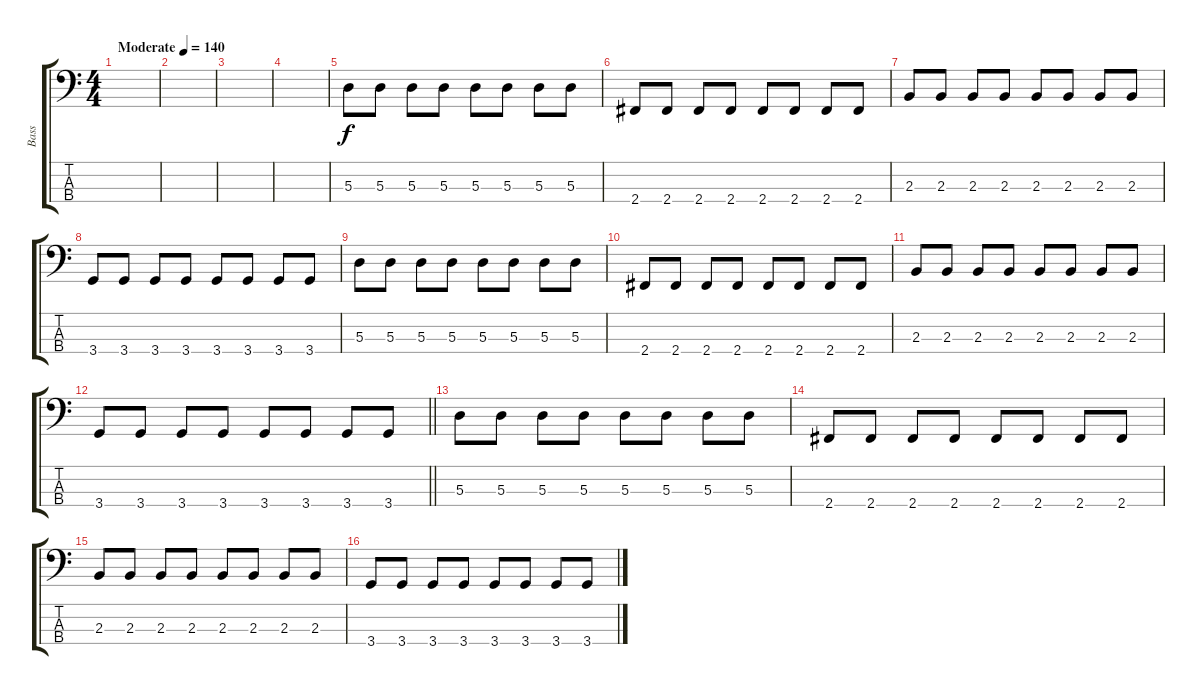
\track ("Bass" "Bass") {instrument electricbassfinger}
\staff {score tabs}
\tuning (G2 D2 A1 E1) {hide}
\ts (4 4)
\tempo (140 "Moderate")
\clef f4
\ks c
|
|
|
|
5.3.8 5.3.8 5.3.8 5.3.8 5.3.8 5.3.8 5.3.8 5.3.8 |
2.4.8 2.4.8 2.4.8 2.4.8 2.4.8 2.4.8 2.4.8 2.4.8 |
2.3.8 2.3.8 2.3.8 2.3.8 2.3.8 2.3.8 2.3.8 2.3.8 |
3.4.8 3.4.8 3.4.8 3.4.8 3.4.8 3.4.8 3.4.8 3.4.8 |
5.3.8 5.3.8 5.3.8 5.3.8 5.3.8 5.3.8 5.3.8 5.3.8 |
2.4.8 2.4.8 2.4.8 2.4.8 2.4.8 2.4.8 2.4.8 2.4.8 |
2.3.8 2.3.8 2.3.8 2.3.8 2.3.8 2.3.8 2.3.8 2.3.8 |
\barLineRight lightlight
3.4.8 3.4.8 3.4.8 3.4.8 3.4.8 3.4.8 3.4.8 3.4.8 |
\section ("" "")
5.3.8 5.3.8 5.3.8 5.3.8 5.3.8 5.3.8 5.3.8 5.3.8 |
2.4.8 2.4.8 2.4.8 2.4.8 2.4.8 2.4.8 2.4.8 2.4.8 |
2.3.8 2.3.8 2.3.8 2.3.8 2.3.8 2.3.8 2.3.8 2.3.8 |
3.4.8 3.4.8 3.4.8 3.4.8 3.4.8 3.4.8 3.4.8 3.4.8
